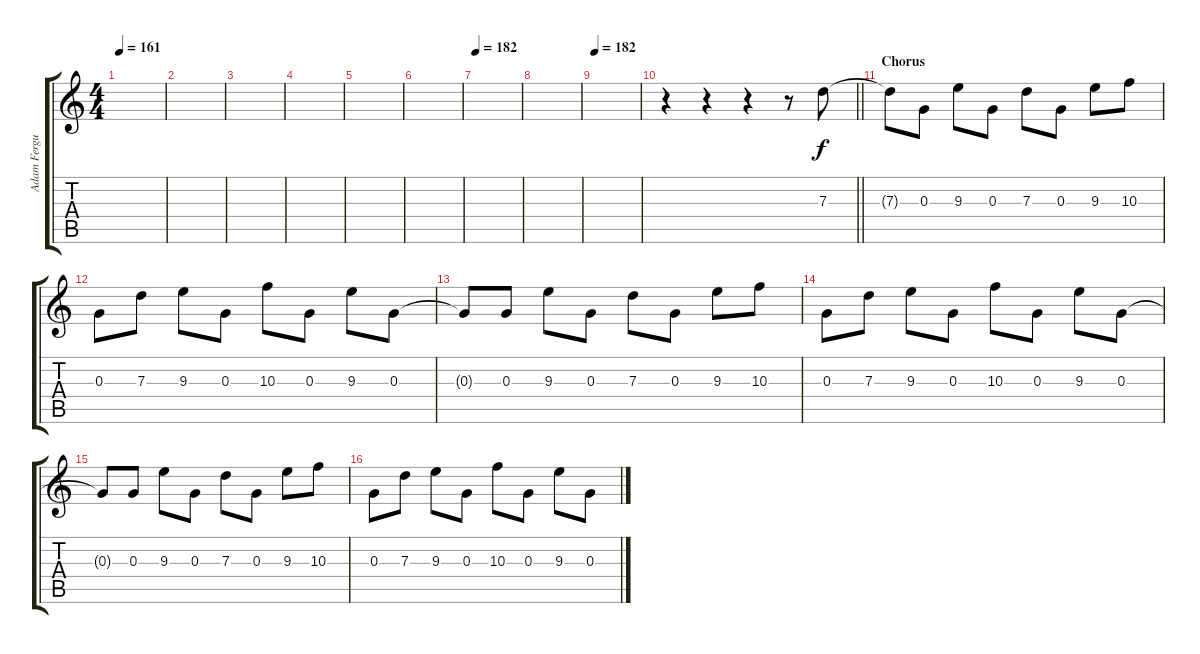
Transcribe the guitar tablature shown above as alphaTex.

\track ("Adam Ferguson - Guitar" "Adam Fergu") {instrument electricguitarjazz}
\staff {score tabs}
\tuning (E4 B3 G3 D3 A2 E2) {hide}
\ts (4 4)
\tempo 161
\clef g2
\ks c
|
|
|
|
|
|
\tempo 182
|
|
\tempo 182
|
\barLineRight lightlight
r.4 r.4 r.4 r.8 7.3.8 |
\section ("" "Chorus")
7.3{t}.8 0.3.8 9.3.8 0.3.8 7.3.8 0.3.8 9.3.8 10.3.8 |
0.3.8 7.3.8 9.3.8 0.3.8 10.3.8 0.3.8 9.3.8 0.3.8 |
0.3{t}.8 0.3.8 9.3.8 0.3.8 7.3.8 0.3.8 9.3.8 10.3.8 |
0.3.8 7.3.8 9.3.8 0.3.8 10.3.8 0.3.8 9.3.8 0.3.8 |
0.3{t}.8 0.3.8 9.3.8 0.3.8 7.3.8 0.3.8 9.3.8 10.3.8 |
0.3.8 7.3.8 9.3.8 0.3.8 10.3.8 0.3.8 9.3.8 0.3.8
